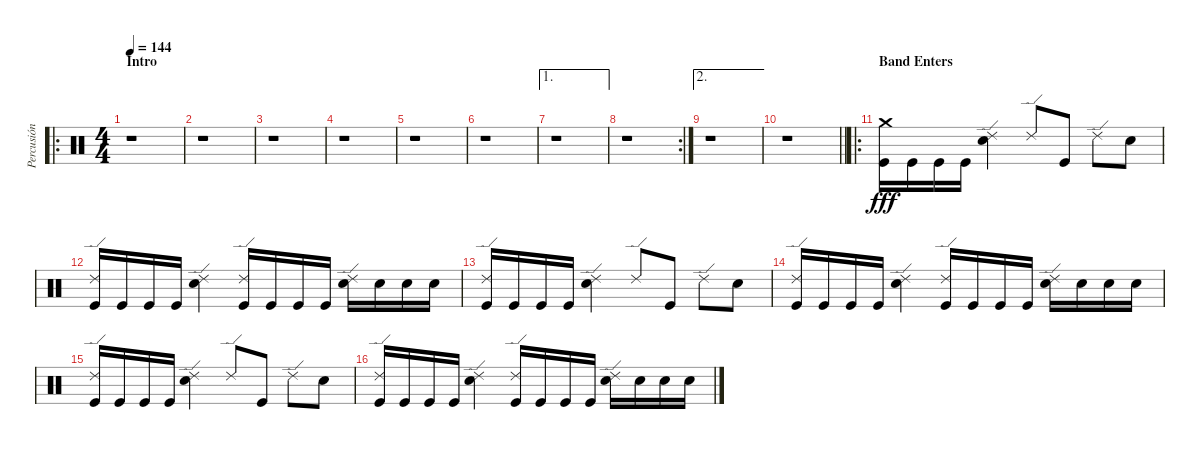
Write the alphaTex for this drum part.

\track ("Percusión" "Percusión") {instrument percussion}
\staff {score}
\articulation defaults
\ro
\ts (4 4)
\section ("" "Intro")
\tempo 144
\clef neutral
\ks c
r.1{dy fff} |
r.1 |
r.1 |
r.1 |
r.1 |
r.1 |
\ae 1
r.1 |
\rc 2
r.1 |
\ae 2
r.1 |
\barLineRight lightlight
r.1 |
\ro
\section ("" "Band Enters")
("Crash medium (hit)" "Kick (hit)").16 "Kick (hit)".16 "Kick (hit)".16 "Kick (hit)".16 ("Electric Snare (hit)" "Ride (edge) 2").4 "Ride (edge) 2".8 "Kick (hit)".8 "Ride (edge) 2".8 "Electric Snare (hit)".8 |
("Ride (edge) 2" "Kick (hit)").16 "Kick (hit)".16 "Kick (hit)".16 "Kick (hit)".16 ("Electric Snare (hit)" "Ride (edge) 2").4 ("Ride (edge) 2" "Kick (hit)").16 "Kick (hit)".16 "Kick (hit)".16 "Kick (hit)".16 ("Ride (edge) 2" "Electric Snare (hit)").16 "Electric Snare (hit)".16 "Electric Snare (hit)".16 "Electric Snare (hit)".16 |
("Ride (edge) 2" "Kick (hit)").16 "Kick (hit)".16 "Kick (hit)".16 "Kick (hit)".16 ("Electric Snare (hit)" "Ride (edge) 2").4 "Ride (edge) 2".8 "Kick (hit)".8 "Ride (edge) 2".8 "Electric Snare (hit)".8 |
("Ride (edge) 2" "Kick (hit)").16 "Kick (hit)".16 "Kick (hit)".16 "Kick (hit)".16 ("Electric Snare (hit)" "Ride (edge) 2").4 ("Ride (edge) 2" "Kick (hit)").16 "Kick (hit)".16 "Kick (hit)".16 "Kick (hit)".16 ("Ride (edge) 2" "Electric Snare (hit)").16 "Electric Snare (hit)".16 "Electric Snare (hit)".16 "Electric Snare (hit)".16 |
("Ride (edge) 2" "Kick (hit)").16 "Kick (hit)".16 "Kick (hit)".16 "Kick (hit)".16 ("Electric Snare (hit)" "Ride (edge) 2").4 "Ride (edge) 2".8 "Kick (hit)".8 "Ride (edge) 2".8 "Electric Snare (hit)".8 |
("Ride (edge) 2" "Kick (hit)").16 "Kick (hit)".16 "Kick (hit)".16 "Kick (hit)".16 ("Electric Snare (hit)" "Ride (edge) 2").4 ("Ride (edge) 2" "Kick (hit)").16 "Kick (hit)".16 "Kick (hit)".16 "Kick (hit)".16 ("Ride (edge) 2" "Electric Snare (hit)").16 "Electric Snare (hit)".16 "Electric Snare (hit)".16 "Electric Snare (hit)".16
